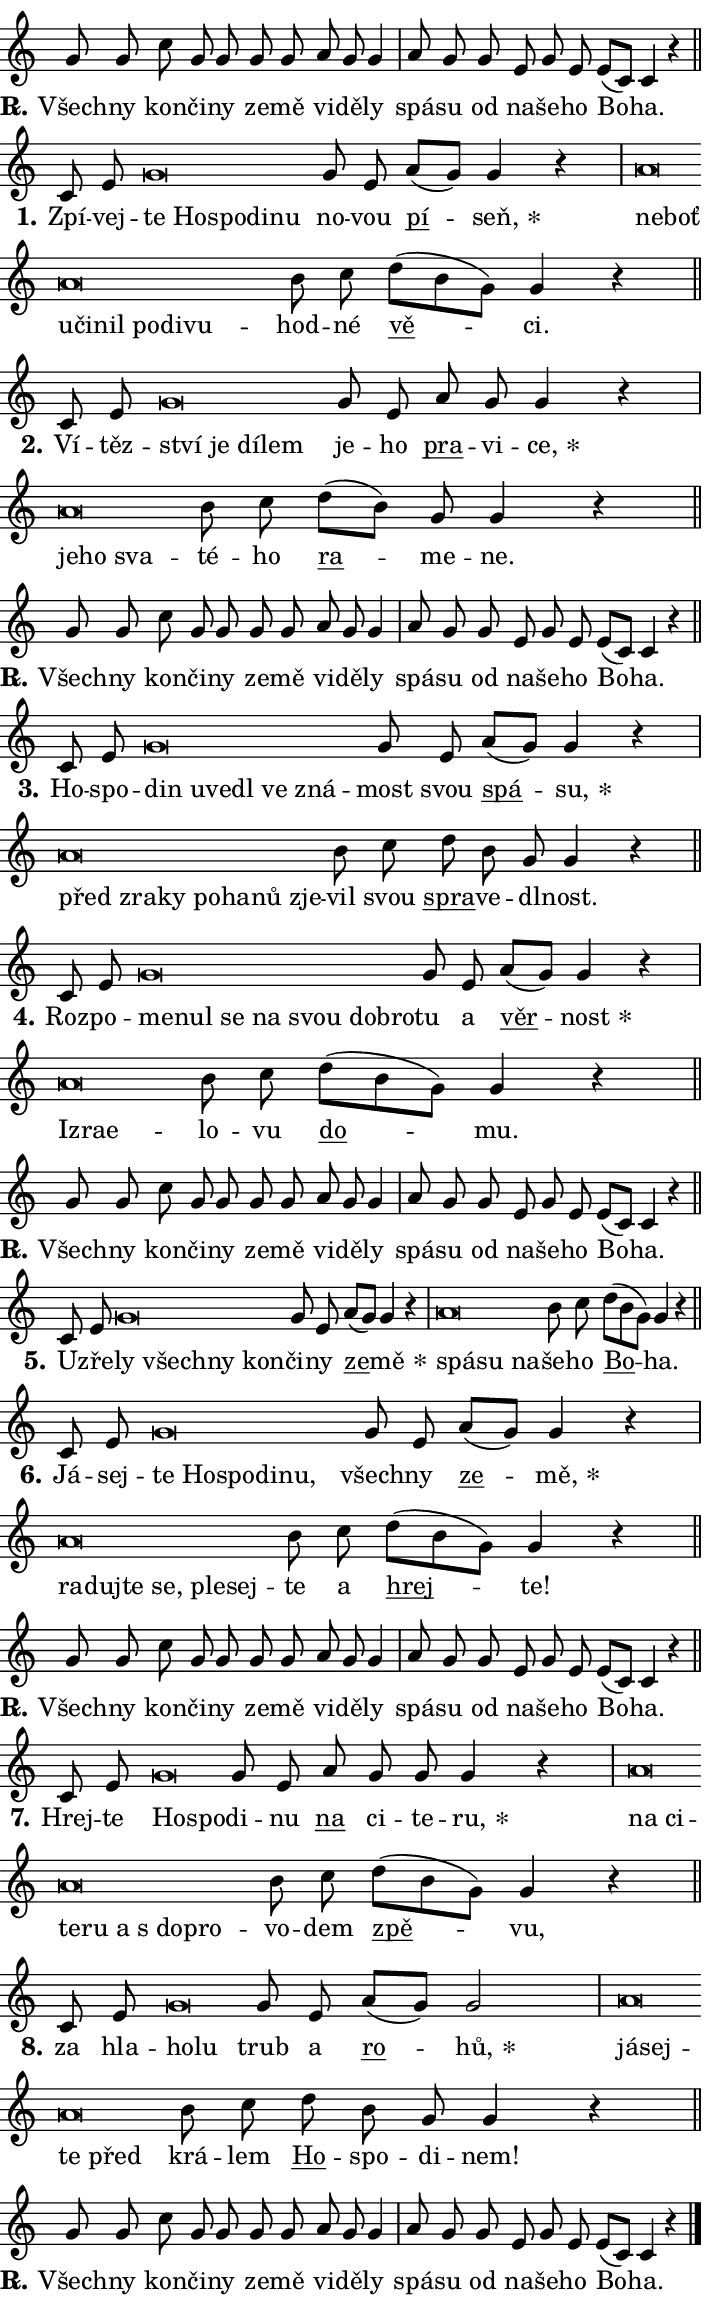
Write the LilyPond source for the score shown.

\version "2.24.0"
\header { tagline = "" }
\paper {
  indent = 0\cm
  top-margin = 0\cm
  right-margin = 0.13\cm % to fit lyric hyphens
  bottom-margin = 0\cm
  left-margin = 0\cm
  paper-width = 12\cm
  page-breaking = #ly:one-page-breaking
  system-system-spacing.basic-distance = #11
  score-system-spacing.basic-distance = #11
  ragged-last = ##f
}


%% Author: Thomas Morley
%% https://lists.gnu.org/archive/html/lilypond-user/2020-05/msg00002.html
#(define (line-position grob)
"Returns position of @var[grob} in current system:
   @code{'start}, if at first time-step
   @code{'end}, if at last time-step
   @code{'middle} otherwise
"
  (let* ((col (ly:item-get-column grob))
         (ln (ly:grob-object col 'left-neighbor))
         (rn (ly:grob-object col 'right-neighbor))
         (col-to-check-left (if (ly:grob? ln) ln col))
         (col-to-check-right (if (ly:grob? rn) rn col))
         (break-dir-left
           (and
             (ly:grob-property col-to-check-left 'non-musical #f)
             (ly:item-break-dir col-to-check-left)))
         (break-dir-right
           (and
             (ly:grob-property col-to-check-right 'non-musical #f)
             (ly:item-break-dir col-to-check-right))))
        (cond ((eqv? 1 break-dir-left) 'start)
              ((eqv? -1 break-dir-right) 'end)
              (else 'middle))))

#(define (tranparent-at-line-position vctor)
  (lambda (grob)
  "Relying on @code{line-position} select the relevant enry from @var{vctor}.
Used to determine transparency,"
    (case (line-position grob)
      ((end) (not (vector-ref vctor 0)))
      ((middle) (not (vector-ref vctor 1)))
      ((start) (not (vector-ref vctor 2))))))

noteHeadBreakVisibility =
#(define-music-function (break-visibility)(vector?)
"Makes @code{NoteHead}s transparent relying on @var{break-visibility}"
#{
  \override NoteHead.transparent =
    #(tranparent-at-line-position break-visibility)
#})

#(define delete-ledgers-for-transparent-note-heads
  (lambda (grob)
    "Reads whether a @code{NoteHead} is transparent.
If so this @code{NoteHead} is removed from @code{'note-heads} from
@var{grob}, which is supposed to be @code{LedgerLineSpanner}.
As a result ledgers are not printed for this @code{NoteHead}"
    (let* ((nhds-array (ly:grob-object grob 'note-heads))
           (nhds-list
             (if (ly:grob-array? nhds-array)
                 (ly:grob-array->list nhds-array)
                 '()))
           ;; Relies on the transparent-property being done before
           ;; Staff.LedgerLineSpanner.after-line-breaking is executed.
           ;; This is fragile ...
           (to-keep
             (remove
               (lambda (nhd)
                 (ly:grob-property nhd 'transparent #f))
               nhds-list)))
      ;; TODO find a better method to iterate over grob-arrays, similiar
      ;; to filter/remove etc for lists
      ;; For now rebuilt from scratch
      (set! (ly:grob-object grob 'note-heads)  '())
      (for-each
        (lambda (nhd)
          (ly:pointer-group-interface::add-grob grob 'note-heads nhd))
        to-keep))))

squashNotes = {
  \override NoteHead.X-extent = #'(-0.2 . 0.2)
  \override NoteHead.Y-extent = #'(-0.75 . 0)
  \override NoteHead.stencil =
    #(lambda (grob)
       (let ((pos (ly:grob-property grob 'staff-position)))
         (begin
           (if (< pos -7) (display "ERROR: Lower brevis then expected\n") (display ""))
           (if (<= pos -6) ly:text-interface::print ly:note-head::print))))
}
unSquashNotes = {
  \revert NoteHead.X-extent
  \revert NoteHead.Y-extent
  \revert NoteHead.stencil
}

hideNotes = \noteHeadBreakVisibility #begin-of-line-visible
unHideNotes = \noteHeadBreakVisibility #all-visible

% work-around for resetting accidentals
% https://lilypond.org/doc/v2.23/Documentation/notation/displaying-rhythms#unmetered-music
cadenzaMeasure = {
  \cadenzaOff
  \partial 1024 s1024
  \cadenzaOn
}

#(define-markup-command (accent layout props text) (markup?)
  "Underline accented syllable"
  (interpret-markup layout props
    #{\markup \override #'(offset . 4.3) \underline { #text }#}))

responsum = \markup \concat {
  "R" \hspace #-1.05 \path #0.1 #'((moveto 0 0.07) (lineto 0.9 0.8)) \hspace #0.05 "."
}

spaceSize = #0.6828661417322834 % exact space size for TeX Gyre Schola

\layout {
  \context {
    \Staff
    \remove "Time_signature_engraver"
    \override LedgerLineSpanner.after-line-breaking = #delete-ledgers-for-transparent-note-heads
  }
  \context {
    \Lyrics {
      \override LyricSpace.minimum-distance = \spaceSize
      \override LyricText.font-name = #"TeX Gyre Schola"
      \override LyricText.font-size = 1
      \override StanzaNumber.font-name = #"TeX Gyre Schola Bold"
      \override StanzaNumber.font-size = 1
    }
  }
  \context {
    \Score 
    \override NoteHead.text =
      #(lambda (grob) 
        (let ((pos (ly:grob-property grob 'staff-position)))
          #{\markup {
            \combine
              \halign #-0.55 \raise #(if (= pos -6) 0 0.5) \override #'(thickness . 2) \draw-line #'(3.2 . 0)
              \musicglyph "noteheads.sM1"
          }#}))
  }
}

% magnetic-lyrics.ily
%
%   written by
%     Jean Abou Samra <jean@abou-samra.fr>
%     Werner Lemberg <wl@gnu.org>
%
%   adapted by
%     Jiri Hon <jiri.hon@gmail.com>
%
% Version 2022-Apr-15

% https://www.mail-archive.com/lilypond-user@gnu.org/msg149350.html

#(define (Left_hyphen_pointer_engraver context)
   "Collect syllable-hyphen-syllable occurrences in lyrics and store
them in properties.  This engraver only looks to the left.  For
example, if the lyrics input is @code{foo -- bar}, it does the
following.

@itemize @bullet
@item
Set the @code{text} property of the @code{LyricHyphen} grob between
@q{foo} and @q{bar} to @code{foo}.

@item
Set the @code{left-hyphen} property of the @code{LyricText} grob with
text @q{foo} to the @code{LyricHyphen} grob between @q{foo} and
@q{bar}.
@end itemize

Use this auxiliary engraver in combination with the
@code{lyric-@/text::@/apply-@/magnetic-@/offset!} hook."
   (let ((hyphen #f)
         (text #f))
     (make-engraver
      (acknowledgers
       ((lyric-syllable-interface engraver grob source-engraver)
        (set! text grob)))
      (end-acknowledgers
       ((lyric-hyphen-interface engraver grob source-engraver)
        ;(when (not (grob::has-interface grob 'lyric-space-interface))
          (set! hyphen grob)));)
      ((stop-translation-timestep engraver)
       (when (and text hyphen)
         (ly:grob-set-object! text 'left-hyphen hyphen))
       (set! text #f)
       (set! hyphen #f)))))

#(define (lyric-text::apply-magnetic-offset! grob)
   "If the space between two syllables is less than the value in
property @code{LyricText@/.details@/.squash-threshold}, move the right
syllable to the left so that it gets concatenated with the left
syllable.

Use this function as a hook for
@code{LyricText@/.after-@/line-@/breaking} if the
@code{Left_@/hyphen_@/pointer_@/engraver} is active."
   (let ((hyphen (ly:grob-object grob 'left-hyphen #f)))
     (when hyphen
       (let ((left-text (ly:spanner-bound hyphen LEFT)))
         (when (grob::has-interface left-text 'lyric-syllable-interface)
           (let* ((common (ly:grob-common-refpoint grob left-text X))
                  (this-x-ext (ly:grob-extent grob common X))
                  (left-x-ext
                   (begin
                     ;; Trigger magnetism for left-text.
                     (ly:grob-property left-text 'after-line-breaking)
                     (ly:grob-extent left-text common X)))
                  ;; `delta` is the gap width between two syllables.
                  (delta (- (interval-start this-x-ext)
                            (interval-end left-x-ext)))
                  (details (ly:grob-property grob 'details))
                  (threshold (assoc-get 'squash-threshold details 0.2)))
             (when (< delta threshold)
               (let* (;; We have to manipulate the input text so that
                      ;; ligatures crossing syllable boundaries are not
                      ;; disabled.  For languages based on the Latin
                      ;; script this is essentially a beautification.
                      ;; However, for non-Western scripts it can be a
                      ;; necessity.
                      (lt (ly:grob-property left-text 'text))
                      (rt (ly:grob-property grob 'text))
                      (is-space (grob::has-interface hyphen 'lyric-space-interface))
                      (space (if is-space " " ""))
                      (extra-delta (if is-space spaceSize 0))
                      ;; Append new syllable.
                      (ltrt-space (if (and (string? lt) (string? rt))
                                (string-append lt space rt)
                                (make-concat-markup (list lt space rt))))
                      ;; Right-align `ltrt` to the right side.
                      (ltrt-space-markup (grob-interpret-markup
                               grob
                               (make-translate-markup
                                (cons (interval-length this-x-ext) 0)
                                (make-right-align-markup ltrt-space)))))
                 (begin
                   ;; Don't print `left-text`.
                   (ly:grob-set-property! left-text 'stencil #f)
                   ;; Set text and stencil (which holds all collected
                   ;; syllables so far) and shift it to the left.
                   (ly:grob-set-property! grob 'text ltrt-space)
                   (ly:grob-set-property! grob 'stencil ltrt-space-markup)
                   (ly:grob-translate-axis! grob (- (- delta extra-delta)) X))))))))))


#(define (lyric-hyphen::displace-bounds-first grob)
   ;; Make very sure this callback isn't triggered too early.
   (let ((left (ly:spanner-bound grob LEFT))
         (right (ly:spanner-bound grob RIGHT)))
     (ly:grob-property left 'after-line-breaking)
     (ly:grob-property right 'after-line-breaking)
     (ly:lyric-hyphen::print grob)))

squashThreshold = #0.4

\layout {
  \context {
    \Lyrics
    \consists #Left_hyphen_pointer_engraver
    \override LyricText.after-line-breaking =
      #lyric-text::apply-magnetic-offset!
    \override LyricHyphen.stencil = #lyric-hyphen::displace-bounds-first
    \override LyricText.details.squash-threshold = \squashThreshold
    \override LyricHyphen.minimum-distance = 0
    \override LyricHyphen.minimum-length = \squashThreshold
  }
}

squashText = \override LyricText.details.squash-threshold = 9999
unSquashText = \override LyricText.details.squash-threshold = \squashThreshold

leftText = \override LyricText.self-alignment-X = #LEFT
unLeftText = \revert LyricText.self-alignment-X

starOffset = #(lambda (grob) 
                (let ((x_offset (ly:self-alignment-interface::aligned-on-x-parent grob)))
                  (if (= x_offset 0) 0 (+ x_offset 1.2))))

star = #(define-music-function (syllable)(string?)
"Append star separator at the end of a syllable"
#{
  \once \override LyricText.X-offset = #starOffset
  \lyricmode { \markup {
    #syllable
    \override #'((font-name . "TeX Gyre Schola Bold")) \hspace #0.2 \lower #0.65 \larger "*"
  } }
#})

starAccent = #(define-music-function (syllable)(string?)
"Append star separator at the end of a syllable and make accent"
#{
  \once \override LyricText.X-offset = #starOffset
  \lyricmode { \markup {
    \accent #syllable
    \override #'((font-name . "TeX Gyre Schola Bold")) \hspace #0.2 \lower #0.65 \larger "*"
  } }
#})

breath = #(define-music-function (syllable)(string?)
"Append breathing indicator at the end of a syllable"
#{
  \lyricmode { \markup { #syllable "+" } }
#})

optionalBreath = #(define-music-function (syllable)(string?)
"Append optional breathing indicator at the end of a syllable"
#{
  \lyricmode { \markup { #syllable "(+)" } }
#})


\score {
    <<
        \new Voice = "melody" { \cadenzaOn \key c \major \relative { g'8 g c g g g g \bar "" a g g4 \cadenzaMeasure \bar "|" a8 g \bar "" g e g e \bar "" e[( c)] c4 r \cadenzaMeasure \bar "||" \break } }
        \new Lyrics \lyricsto "melody" { \lyricmode { \set stanza = \responsum
Všech -- ny kon -- či -- ny ze -- mě vi -- dě -- ly spá -- su od na -- še -- ho Bo -- ha. } }
    >>
    \layout {}
}

\score {
    <<
        \new Voice = "melody" { \cadenzaOn \key c \major \relative { c'8 e \bar "" \squashNotes g\breve*1/16 \hideNotes \breve*1/16 \bar "" \breve*1/16 \bar "" \breve*1/16 \breve*1/16 \bar "" \unHideNotes \unSquashNotes g8 e \bar "" a[( g)] g4 r \cadenzaMeasure \bar "|" \squashNotes a\breve*1/16 \hideNotes \breve*1/16 \bar "" \breve*1/16 \bar "" \breve*1/16 \bar "" \breve*1/16 \bar "" \breve*1/16 \bar "" \breve*1/16 \breve*1/16 \bar "" \unHideNotes \unSquashNotes b8 c \bar "" d[( b g)] g4 r \cadenzaMeasure \bar "||" \break } }
        \new Lyrics \lyricsto "melody" { \lyricmode { \set stanza = "1."
Zpí -- vej -- \leftText te \squashText Ho -- spo -- di -- nu \unLeftText \unSquashText no -- vou \markup \accent pí -- \star seň, \leftText ne -- \squashText boť u -- či -- nil po -- di -- vu -- \unLeftText \unSquashText hod -- né \markup \accent vě -- ci. } }
    >>
    \layout {}
}

\score {
    <<
        \new Voice = "melody" { \cadenzaOn \key c \major \relative { c'8 e \bar "" \squashNotes g\breve*1/16 \hideNotes \breve*1/16 \bar "" \breve*1/16 \breve*1/16 \bar "" \unHideNotes \unSquashNotes g8 e \bar "" a g g4 r \cadenzaMeasure \bar "|" \squashNotes a\breve*1/16 \hideNotes \breve*1/16 \breve*1/16 \bar "" \unHideNotes \unSquashNotes b8 c \bar "" d[( b)] g g4 r \cadenzaMeasure \bar "||" \break } }
        \new Lyrics \lyricsto "melody" { \lyricmode { \set stanza = "2."
Ví -- těz -- \leftText ství \squashText je dí -- lem \unLeftText \unSquashText je -- ho \markup \accent pra -- vi -- \star ce, \leftText je -- \squashText ho sva -- \unLeftText \unSquashText té -- ho \markup \accent ra -- me -- ne. } }
    >>
    \layout {}
}

\score {
    <<
        \new Voice = "melody" { \cadenzaOn \key c \major \relative { g'8 g c g g g g \bar "" a g g4 \cadenzaMeasure \bar "|" a8 g \bar "" g e g e \bar "" e[( c)] c4 r \cadenzaMeasure \bar "||" \break } }
        \new Lyrics \lyricsto "melody" { \lyricmode { \set stanza = \responsum
Všech -- ny kon -- či -- ny ze -- mě vi -- dě -- ly spá -- su od na -- še -- ho Bo -- ha. } }
    >>
    \layout {}
}

\score {
    <<
        \new Voice = "melody" { \cadenzaOn \key c \major \relative { c'8 e \bar "" \squashNotes g\breve*1/16 \hideNotes \breve*1/16 \bar "" \breve*1/16 \bar "" \breve*1/16 \bar "" \breve*1/16 \breve*1/16 \bar "" \unHideNotes \unSquashNotes g8 e \bar "" a[( g)] g4 r \cadenzaMeasure \bar "|" \squashNotes a\breve*1/16 \hideNotes \breve*1/16 \bar "" \breve*1/16 \bar "" \breve*1/16 \bar "" \breve*1/16 \bar "" \breve*1/16 \breve*1/16 \bar "" \unHideNotes \unSquashNotes b8 c \bar "" d b g g4 r \cadenzaMeasure \bar "||" \break } }
        \new Lyrics \lyricsto "melody" { \lyricmode { \set stanza = "3."
Ho -- spo -- \leftText din \squashText u -- ve -- dl ve zná -- \unLeftText \unSquashText most svou \markup \accent spá -- \star su, \leftText před \squashText zra -- ky po -- ha -- nů zje -- \unLeftText \unSquashText vil svou \markup \accent spra -- ve -- dl -- nost. } }
    >>
    \layout {}
}

\score {
    <<
        \new Voice = "melody" { \cadenzaOn \key c \major \relative { c'8 e \bar "" \squashNotes g\breve*1/16 \hideNotes \breve*1/16 \bar "" \breve*1/16 \bar "" \breve*1/16 \bar "" \breve*1/16 \bar "" \breve*1/16 \breve*1/16 \bar "" \unHideNotes \unSquashNotes g8 e \bar "" a[( g)] g4 r \cadenzaMeasure \bar "|" \squashNotes a\breve*1/16 \hideNotes \breve*1/16 \breve*1/16 \bar "" \unHideNotes \unSquashNotes b8 c \bar "" d[( b g)] g4 r \cadenzaMeasure \bar "||" \break } }
        \new Lyrics \lyricsto "melody" { \lyricmode { \set stanza = "4."
Roz -- po -- \leftText me -- \squashText nul se na svou dob -- ro -- \unLeftText \unSquashText tu a \markup \accent věr -- \star nost \leftText Iz -- \squashText ra -- e -- \unLeftText \unSquashText lo -- vu \markup \accent do -- mu. } }
    >>
    \layout {}
}

\score {
    <<
        \new Voice = "melody" { \cadenzaOn \key c \major \relative { g'8 g c g g g g \bar "" a g g4 \cadenzaMeasure \bar "|" a8 g \bar "" g e g e \bar "" e[( c)] c4 r \cadenzaMeasure \bar "||" \break } }
        \new Lyrics \lyricsto "melody" { \lyricmode { \set stanza = \responsum
Všech -- ny kon -- či -- ny ze -- mě vi -- dě -- ly spá -- su od na -- še -- ho Bo -- ha. } }
    >>
    \layout {}
}

\score {
    <<
        \new Voice = "melody" { \cadenzaOn \key c \major \relative { c'8 e \bar "" \squashNotes g\breve*1/16 \hideNotes \breve*1/16 \bar "" \breve*1/16 \breve*1/16 \bar "" \unHideNotes \unSquashNotes g8 e \bar "" a[( g)] g4 r \cadenzaMeasure \bar "|" \squashNotes a\breve*1/16 \hideNotes \breve*1/16 \breve*1/16 \bar "" \unHideNotes \unSquashNotes b8 c \bar "" d[( b g)] g4 r \cadenzaMeasure \bar "||" \break } }
        \new Lyrics \lyricsto "melody" { \lyricmode { \set stanza = "5."
U -- zře -- \leftText ly \squashText všech -- ny kon -- \unLeftText \unSquashText či -- ny \markup \accent ze -- \star mě \leftText spá -- \squashText su na -- \unLeftText \unSquashText še -- ho \markup \accent Bo -- ha. } }
    >>
    \layout {}
}

\score {
    <<
        \new Voice = "melody" { \cadenzaOn \key c \major \relative { c'8 e \bar "" \squashNotes g\breve*1/16 \hideNotes \breve*1/16 \bar "" \breve*1/16 \bar "" \breve*1/16 \breve*1/16 \bar "" \unHideNotes \unSquashNotes g8 e \bar "" a[( g)] g4 r \cadenzaMeasure \bar "|" \squashNotes a\breve*1/16 \hideNotes \breve*1/16 \bar "" \breve*1/16 \bar "" \breve*1/16 \bar "" \breve*1/16 \breve*1/16 \bar "" \unHideNotes \unSquashNotes b8 c \bar "" d[( b g)] g4 r \cadenzaMeasure \bar "||" \break } }
        \new Lyrics \lyricsto "melody" { \lyricmode { \set stanza = "6."
Já -- sej -- \leftText te \squashText Ho -- spo -- di -- nu, \unLeftText \unSquashText všech -- ny \markup \accent ze -- \star mě, \leftText ra -- \squashText duj -- te se, ple -- sej -- \unLeftText \unSquashText te a \markup \accent hrej -- te! } }
    >>
    \layout {}
}

\score {
    <<
        \new Voice = "melody" { \cadenzaOn \key c \major \relative { g'8 g c g g g g \bar "" a g g4 \cadenzaMeasure \bar "|" a8 g \bar "" g e g e \bar "" e[( c)] c4 r \cadenzaMeasure \bar "||" \break } }
        \new Lyrics \lyricsto "melody" { \lyricmode { \set stanza = \responsum
Všech -- ny kon -- či -- ny ze -- mě vi -- dě -- ly spá -- su od na -- še -- ho Bo -- ha. } }
    >>
    \layout {}
}

\score {
    <<
        \new Voice = "melody" { \cadenzaOn \key c \major \relative { c'8 e \bar "" \squashNotes g\breve*1/16 \hideNotes \breve*1/16 \bar "" \unHideNotes \unSquashNotes g8 e \bar "" a g g g4 r \cadenzaMeasure \bar "|" \squashNotes a\breve*1/16 \hideNotes \breve*1/16 \bar "" \breve*1/16 \bar "" \breve*1/16 \bar "" \breve*1/16 \bar "" \breve*1/16 \breve*1/16 \bar "" \unHideNotes \unSquashNotes b8 c \bar "" d[( b g)] g4 r \cadenzaMeasure \bar "||" \break } }
        \new Lyrics \lyricsto "melody" { \lyricmode { \set stanza = "7."
Hrej -- te \leftText Ho -- \squashText spo -- \unLeftText \unSquashText di -- nu \markup \accent na ci -- te -- \star ru, \leftText na \squashText ci -- te -- ru a "s do" -- pro -- \unLeftText \unSquashText vo -- dem \markup \accent zpě -- vu, } }
    >>
    \layout {}
}

\score {
    <<
        \new Voice = "melody" { \cadenzaOn \key c \major \relative { c'8 e \bar "" \squashNotes g\breve*1/16 \hideNotes \breve*1/16 \bar "" \unHideNotes \unSquashNotes g8 e \bar "" a[( g)] g2 \cadenzaMeasure \bar "|" \squashNotes a\breve*1/16 \hideNotes \breve*1/16 \bar "" \breve*1/16 \breve*1/16 \bar "" \unHideNotes \unSquashNotes b8 c \bar "" d b g g4 r \cadenzaMeasure \bar "||" \break } }
        \new Lyrics \lyricsto "melody" { \lyricmode { \set stanza = "8."
za hla -- \leftText ho -- \squashText lu \unLeftText \unSquashText trub a \markup \accent ro -- \star hů, \leftText já -- \squashText sej -- te před \unLeftText \unSquashText krá -- lem \markup \accent Ho -- spo -- di -- nem! } }
    >>
    \layout {}
}

\score {
    <<
        \new Voice = "melody" { \cadenzaOn \key c \major \relative { g'8 g c g g g g \bar "" a g g4 \cadenzaMeasure \bar "|" a8 g \bar "" g e g e \bar "" e[( c)] c4 r \cadenzaMeasure \bar "||" \break } \bar "|." }
        \new Lyrics \lyricsto "melody" { \lyricmode { \set stanza = \responsum
Všech -- ny kon -- či -- ny ze -- mě vi -- dě -- ly spá -- su od na -- še -- ho Bo -- ha. } }
    >>
    \layout {}
}
